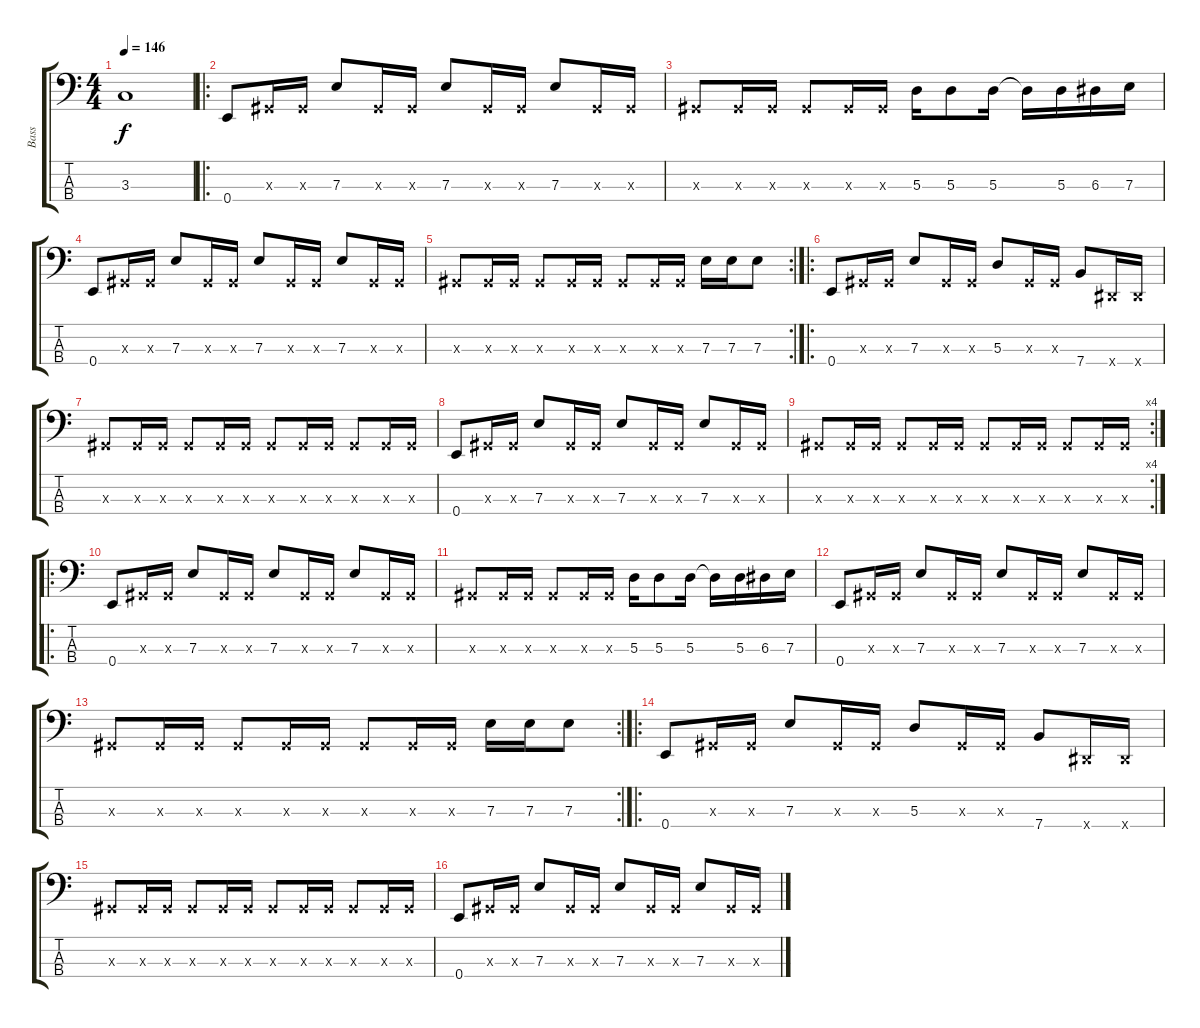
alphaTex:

\track ("Bass" "Bass") {instrument electricbassfinger}
\staff {score tabs}
\tuning (G2 D2 A1 E1) {hide}
\ts (4 4)
\tempo 146
\clef f4
\ks c
3.3{t}.1{dy f} |
\ro
0.4.8 -1.3{x}.16 -1.3{x}.16 7.3.8 -1.3{x}.16 -1.3{x}.16 7.3.8 -1.3{x}.16 -1.3{x}.16 7.3.8 -1.3{x}.16 -1.3{x}.16 |
-1.3{x}.8 -1.3{x}.16 -1.3{x}.16 -1.3{x}.8 -1.3{x}.16 -1.3{x}.16 5.3.16 5.3.8 5.3.16 5.3{t}.16 5.3.16 6.3.16 7.3.16 |
0.4.8 -1.3{x}.16 -1.3{x}.16 7.3.8 -1.3{x}.16 -1.3{x}.16 7.3.8 -1.3{x}.16 -1.3{x}.16 7.3.8 -1.3{x}.16 -1.3{x}.16 |
\rc 2
-1.3{x}.8 -1.3{x}.16 -1.3{x}.16 -1.3{x}.8 -1.3{x}.16 -1.3{x}.16 -1.3{x}.8 -1.3{x}.16 -1.3{x}.16 7.3.16 7.3.16 7.3.8 |
\ro
0.4.8 -1.3{x}.16 -1.3{x}.16 7.3.8 -1.3{x}.16 -1.3{x}.16 5.3.8 -1.3{x}.16 -1.3{x}.16 7.4.8 -1.4{x}.16 -1.4{x}.16 |
-1.3{x}.8 -1.3{x}.16 -1.3{x}.16 -1.3{x}.8 -1.3{x}.16 -1.3{x}.16 -1.3{x}.8 -1.3{x}.16 -1.3{x}.16 -1.3{x}.8 -1.3{x}.16 -1.3{x}.16 |
0.4.8 -1.3{x}.16 -1.3{x}.16 7.3.8 -1.3{x}.16 -1.3{x}.16 7.3.8 -1.3{x}.16 -1.3{x}.16 7.3.8 -1.3{x}.16 -1.3{x}.16 |
\rc 4
-1.3{x}.8 -1.3{x}.16 -1.3{x}.16 -1.3{x}.8 -1.3{x}.16 -1.3{x}.16 -1.3{x}.8 -1.3{x}.16 -1.3{x}.16 -1.3{x}.8 -1.3{x}.16 -1.3{x}.16 |
\ro
0.4.8 -1.3{x}.16 -1.3{x}.16 7.3.8 -1.3{x}.16 -1.3{x}.16 7.3.8 -1.3{x}.16 -1.3{x}.16 7.3.8 -1.3{x}.16 -1.3{x}.16 |
-1.3{x}.8 -1.3{x}.16 -1.3{x}.16 -1.3{x}.8 -1.3{x}.16 -1.3{x}.16 5.3.16 5.3.8 5.3.16 5.3{t}.16 5.3.16 6.3.16 7.3.16 |
0.4.8 -1.3{x}.16 -1.3{x}.16 7.3.8 -1.3{x}.16 -1.3{x}.16 7.3.8 -1.3{x}.16 -1.3{x}.16 7.3.8 -1.3{x}.16 -1.3{x}.16 |
\rc 2
-1.3{x}.8 -1.3{x}.16 -1.3{x}.16 -1.3{x}.8 -1.3{x}.16 -1.3{x}.16 -1.3{x}.8 -1.3{x}.16 -1.3{x}.16 7.3.16 7.3.16 7.3.8 |
\ro
0.4.8 -1.3{x}.16 -1.3{x}.16 7.3.8 -1.3{x}.16 -1.3{x}.16 5.3.8 -1.3{x}.16 -1.3{x}.16 7.4.8 -1.4{x}.16 -1.4{x}.16 |
-1.3{x}.8 -1.3{x}.16 -1.3{x}.16 -1.3{x}.8 -1.3{x}.16 -1.3{x}.16 -1.3{x}.8 -1.3{x}.16 -1.3{x}.16 -1.3{x}.8 -1.3{x}.16 -1.3{x}.16 |
0.4.8 -1.3{x}.16 -1.3{x}.16 7.3.8 -1.3{x}.16 -1.3{x}.16 7.3.8 -1.3{x}.16 -1.3{x}.16 7.3.8 -1.3{x}.16 -1.3{x}.16
